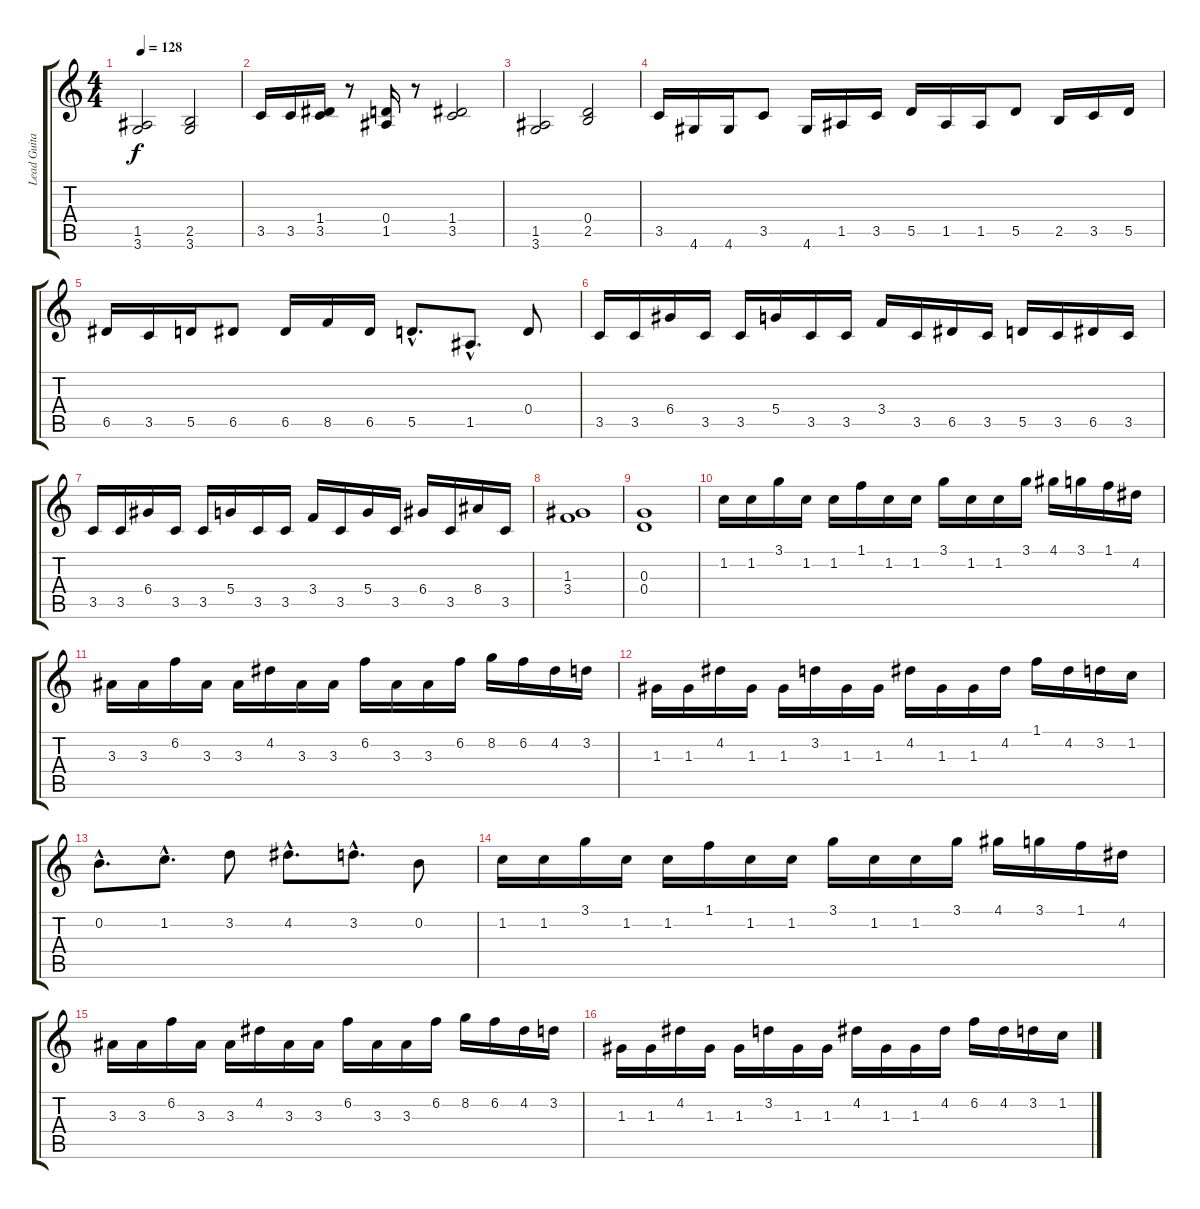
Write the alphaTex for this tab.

\track ("Lead Guitar" "Lead Guita") {instrument distortionguitar}
\staff {score tabs}
\tuning (E4 B3 G3 D3 A2 E2) {hide}
\ts (4 4)
\tempo 128
\clef g2
\ks c
(1.5 3.6).2{dy f} (2.5 3.6).2 |
3.5.16 3.5.16 (1.4 3.5).16 r.8 (0.4 1.5).16 r.8 (1.4 3.5).2 |
(1.5 3.6).2 (0.4 2.5).2 |
3.5.16 4.6.16 4.6.16 3.5.8 4.6.16 1.5.16 3.5.16 5.5.16 1.5.16 1.5.16 5.5.8 2.5.16 3.5.16 5.5.16 |
6.5.16 3.5.16 5.5.16 6.5.8 6.5.16 8.5.16 6.5.16 5.5{hac}.8{d} 1.5{hac}.8{d} 0.4.8 |
3.5.16 3.5.16 6.4.16 3.5.16 3.5.16 5.4.16 3.5.16 3.5.16 3.4.16 3.5.16 6.5.16 3.5.16 5.5.16 3.5.16 6.5.16 3.5.16 |
3.5.16 3.5.16 6.4.16 3.5.16 3.5.16 5.4.16 3.5.16 3.5.16 3.4.16 3.5.16 5.4.16 3.5.16 6.4.16 3.5.16 8.4.16 3.5.16 |
(1.3 3.4).1 |
(0.3 0.4).1 |
1.2.16 1.2.16 3.1.16 1.2.16 1.2.16 1.1.16 1.2.16 1.2.16 3.1.16 1.2.16 1.2.16 3.1.16 4.1.16 3.1.16 1.1.16 4.2.16 |
3.3.16 3.3.16 6.2.16 3.3.16 3.3.16 4.2.16 3.3.16 3.3.16 6.2.16 3.3.16 3.3.16 6.2.16 8.2.16 6.2.16 4.2.16 3.2.16 |
1.3.16 1.3.16 4.2.16 1.3.16 1.3.16 3.2.16 1.3.16 1.3.16 4.2.16 1.3.16 1.3.16 4.2.16 1.1.16 4.2.16 3.2.16 1.2.16 |
0.2{hac}.8{d} 1.2{hac}.8{d} 3.2.8 4.2{hac}.8{d} 3.2{hac}.8{d} 0.2.8 |
1.2.16 1.2.16 3.1.16 1.2.16 1.2.16 1.1.16 1.2.16 1.2.16 3.1.16 1.2.16 1.2.16 3.1.16 4.1.16 3.1.16 1.1.16 4.2.16 |
3.3.16 3.3.16 6.2.16 3.3.16 3.3.16 4.2.16 3.3.16 3.3.16 6.2.16 3.3.16 3.3.16 6.2.16 8.2.16 6.2.16 4.2.16 3.2.16 |
1.3.16 1.3.16 4.2.16 1.3.16 1.3.16 3.2.16 1.3.16 1.3.16 4.2.16 1.3.16 1.3.16 4.2.16 6.2.16 4.2.16 3.2.16 1.2.16
